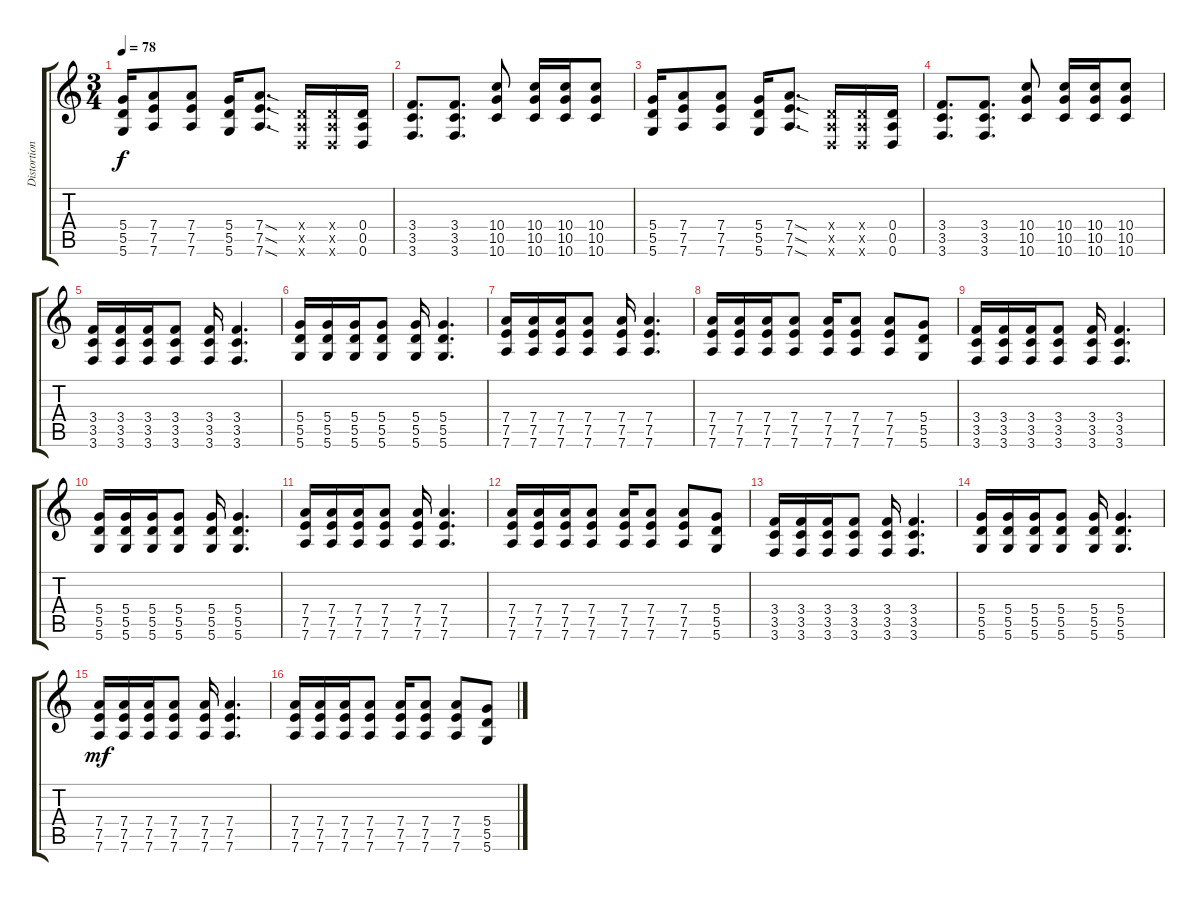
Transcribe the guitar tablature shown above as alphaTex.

\track ("Distortion Guitar 1" "Distortion") {instrument distortionguitar}
\staff {score tabs}
\tuning (E4 B3 G3 D3 A2 D2) {hide}
\ts (3 4)
\tempo 78
\clef g2
\ks c
(5.4 5.5 5.6).16{dy f} (7.4 7.5 7.6).8 (7.4 7.5 7.6).8 (5.4 5.5 5.6).16 (7.4{sod} 7.5{sod} 7.6{sod}).8{d} (0.4{x} 0.5{x} 0.6{x}).16 (0.4{x} 0.5{x} 0.6{x}).16 (0.4 0.5 0.6).16 |
(3.4 3.5 3.6).8{d} (3.4 3.5 3.6).8{d} (10.4 10.5 10.6).8 (10.4 10.5 10.6).16 (10.4 10.5 10.6).16 (10.4 10.5 10.6).8 |
(5.4 5.5 5.6).16 (7.4 7.5 7.6).8 (7.4 7.5 7.6).8 (5.4 5.5 5.6).16 (7.4{sod} 7.5{sod} 7.6{sod}).8{d} (0.4{x} 0.5{x} 0.6{x}).16 (0.4{x} 0.5{x} 0.6{x}).16 (0.4 0.5 0.6).16 |
(3.4 3.5 3.6).8{d} (3.4 3.5 3.6).8{d} (10.4 10.5 10.6).8 (10.4 10.5 10.6).16 (10.4 10.5 10.6).16 (10.4 10.5 10.6).8 |
(3.4 3.5 3.6).16 (3.4 3.5 3.6).16 (3.4 3.5 3.6).16 (3.4 3.5 3.6).8 (3.4 3.5 3.6).16 (3.4 3.5 3.6).4{d} |
(5.4 5.5 5.6).16 (5.4 5.5 5.6).16 (5.4 5.5 5.6).16 (5.4 5.5 5.6).8 (5.4 5.5 5.6).16 (5.4 5.5 5.6).4{d} |
(7.4 7.5 7.6).16 (7.4 7.5 7.6).16 (7.4 7.5 7.6).16 (7.4 7.5 7.6).8 (7.4 7.5 7.6).16 (7.4 7.5 7.6).4{d} |
(7.4 7.5 7.6).16 (7.4 7.5 7.6).16 (7.4 7.5 7.6).16 (7.4 7.5 7.6).8 (7.4 7.5 7.6).16 (7.4 7.5 7.6).8 (7.4 7.5 7.6).8 (5.4 5.5 5.6).8 |
(3.4 3.5 3.6).16 (3.4 3.5 3.6).16 (3.4 3.5 3.6).16 (3.4 3.5 3.6).8 (3.4 3.5 3.6).16 (3.4 3.5 3.6).4{d} |
(5.4 5.5 5.6).16 (5.4 5.5 5.6).16 (5.4 5.5 5.6).16 (5.4 5.5 5.6).8 (5.4 5.5 5.6).16 (5.4 5.5 5.6).4{d} |
(7.4 7.5 7.6).16 (7.4 7.5 7.6).16 (7.4 7.5 7.6).16 (7.4 7.5 7.6).8 (7.4 7.5 7.6).16 (7.4 7.5 7.6).4{d} |
(7.4 7.5 7.6).16 (7.4 7.5 7.6).16 (7.4 7.5 7.6).16 (7.4 7.5 7.6).8 (7.4 7.5 7.6).16 (7.4 7.5 7.6).8 (7.4 7.5 7.6).8 (5.4 5.5 5.6).8 |
(3.4 3.5 3.6).16 (3.4 3.5 3.6).16 (3.4 3.5 3.6).16 (3.4 3.5 3.6).8 (3.4 3.5 3.6).16 (3.4 3.5 3.6).4{d} |
(5.4 5.5 5.6).16 (5.4 5.5 5.6).16 (5.4 5.5 5.6).16 (5.4 5.5 5.6).8 (5.4 5.5 5.6).16 (5.4 5.5 5.6).4{d} |
(7.4 7.5 7.6).16{dy mf} (7.4 7.5 7.6).16 (7.4 7.5 7.6).16 (7.4 7.5 7.6).8 (7.4 7.5 7.6).16 (7.4 7.5 7.6).4{d} |
(7.4 7.5 7.6).16 (7.4 7.5 7.6).16 (7.4 7.5 7.6).16 (7.4 7.5 7.6).8 (7.4 7.5 7.6).16 (7.4 7.5 7.6).8 (7.4 7.5 7.6).8 (5.4 5.5 5.6).8
